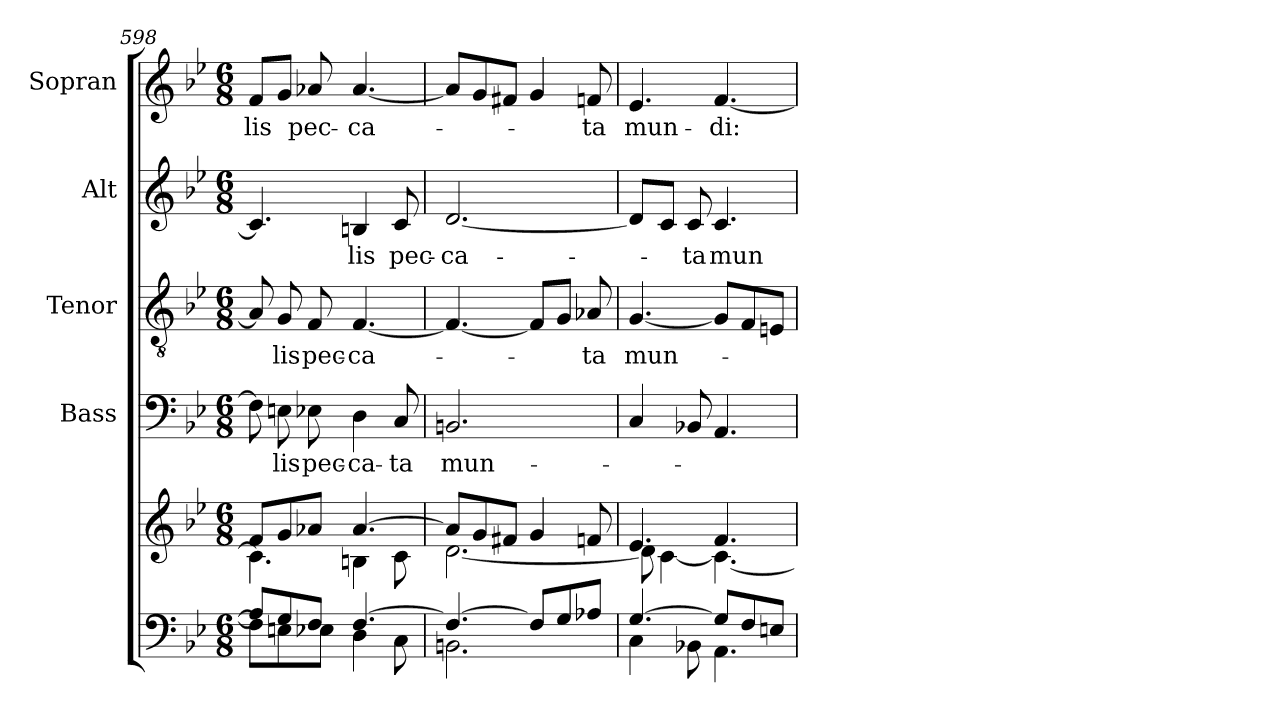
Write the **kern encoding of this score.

**kern	**kern	**kern	**text	**kern	**text	**kern	**text	**kern	**text
*part5	*part5	*part4	*part4	*part3	*part3	*part2	*part2	*part1	*part1
*staff6	*staff5	*staff4	*staff4	*staff3	*staff3	*staff2	*staff2	*staff1	*staff1
*	*	*I"Bass	*	*I"Tenor	*	*I"Alt	*	*I"Sopran	*
*	*	*I'B.	*	*I'T.	*	*I'A.	*	*I'S.	*
*clefF4	*clefG2	*clefF4	*	*clefGv2	*	*clefG2	*	*clefG2	*
*k[b-e-]	*k[b-e-]	*k[b-e-]	*	*k[b-e-]	*	*k[b-e-]	*	*k[b-e-]	*
*B-:	*B-:	*B-:	*	*B-:	*	*B-:	*	*B-:	*
*M6/8	*M6/8	*M6/8	*	*M6/8	*	*M6/8	*	*M6/8	*
=598	=598	=598	=598	=598	=598	=598	=598	=598	=598
*^	*^	*	*	*	*	*	*	*	*
!	!	!	!	!	!	!	!	!	!	!	!LO:LY:b
8A-/L]	8F\L]	8f/L	4.c\]	8F\]	.	8A-/]	.	4.c/]	.	8f/L	-lis
!	!	!	!	!	!LO:LY:b	!	!LO:LY:b	!	!	!	!
8G/	8En\	8g/	.	8En\	-lis	8G/	-lis	.	.	8g/J	.
!	!	!	!	!	!LO:LY:b	!	!LO:LY:b	!	!	!	!LO:LY:b
8F/J	8E-X\J	8a-X/J	.	8E-X\	pec-	8F/	pec-	.	.	8a-X/	pec-
!	!	!	!	!	!LO:LY:b	!	!LO:LY:b	!	!LO:LY:b	!	!LO:LY:b
[>4.F/	4D\	[>4.a-/	4Bn\	4D\	-ca-	[4.F/	-ca-	4Bn/	-lis	[4.a-/	-ca-
!	!	!	!	!	!LO:LY:b	!	!	!	!LO:LY:b	!	!
.	8C\	.	8c\	8C/	-ta	.	.	8c/	pec-	.	.
=599	=599	=599	=599	=599	=599	=599	=599	=599	=599	=599	=599
!	!	!	!	!	!LO:LY:b	!	!	!	!LO:LY:b	!	!
4.F/_	2.BBn\	8a-/L]	[<2.d\	2.BBn/	mun-	4.F/_	.	[2.d/	-ca-	8a-/L]	.
.	.	8g/	.	.	.	.	.	.	.	8g/	.
.	.	8f#X/J	.	.	.	.	.	.	.	8f#X/J	.
8F/L]	.	4g/	.	.	.	8F/L]	.	.	.	4g/	.
8G/	.	.	.	.	.	8G/J	.	.	.	.	.
!	!	!	!	!	!	!	!LO:LY:b	!	!	!	!LO:LY:b
8A-X/J	.	8fn/	.	.	.	8A-X/	-ta	.	.	8fn/	-ta
!!LO:PB:g=z
=600	=600	=600	=600	=600	=600	=600	=600	=600	=600	=600	=600
!	!	!	!	!	!	!	!LO:LY:b	!	!	!	!LO:LY:b
[>4.G/	4C\	4.e-/	8d\]	4C/	.	[4.G/	mun-	8d/L]	.	4.e-/	mun-
.	.	.	[<4c\	.	.	.	.	8c/J	.	.	.
!	!	!	!	!	!	!	!	!	!LO:LY:b	!	!
.	8BB-X\	.	.	8BB-X/	.	.	.	8c/	-ta	.	.
!	!	!	!	!	!	!	!	!	!LO:LY:b	!	!LO:LY:b
8G/L]	4.AA\	4.f/	4.c\_	4.AA/	.	8G/L]	.	4.c/	mun-	[4.f/	-di:
8F/	.	.	.	.	.	8F/	.	.	.	.	.
8En/J	.	.	.	.	.	8En/J	.	.	.	.	.
*v	*v	*	*	*	*	*	*	*	*	*	*
*	*v	*v	*	*	*	*	*	*	*	*
=	=	=	=	=	=	=	=	=	=
*-	*-	*-	*-	*-	*-	*-	*-	*-	*-
